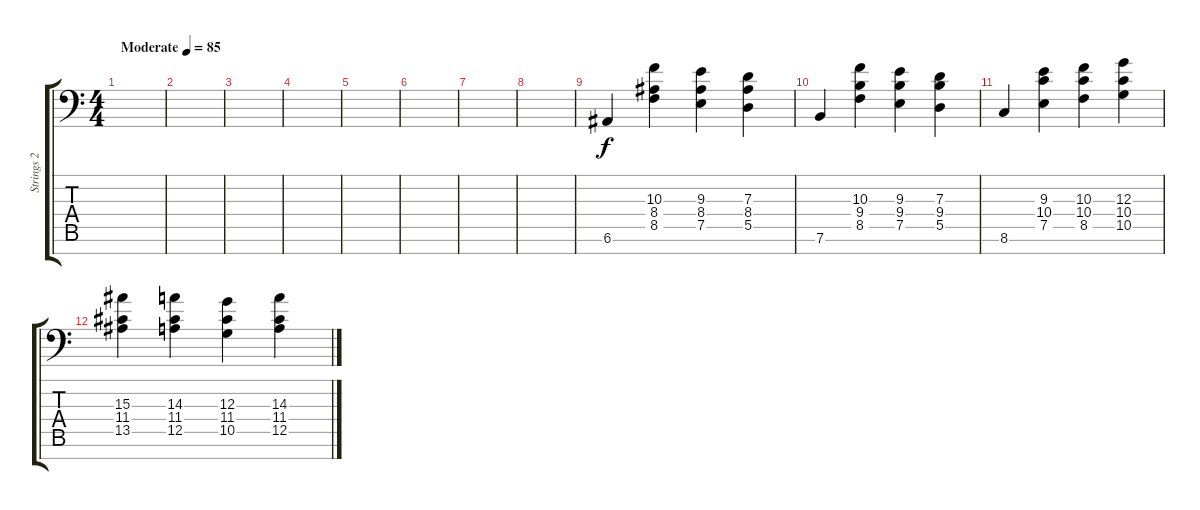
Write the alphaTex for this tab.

\track ("Strings 2" "Strings 2") {instrument stringensemble2}
\staff {score tabs}
\tuning (E4 B3 G3 D3 A2 E2 C-1) {hide}
\ts (4 4)
\tempo (85 "Moderate")
\clef f4
\ks c
|
|
|
|
|
|
|
|
6.6.4 (10.3 8.4 8.5).4 (9.3 8.4 7.5).4 (7.3 8.4 5.5).4 |
7.6.4 (10.3 9.4 8.5).4 (9.3 9.4 7.5).4 (7.3 9.4 5.5).4 |
8.6.4 (9.3 10.4 7.5).4 (10.3 10.4 8.5).4 (12.3 10.4 10.5).4 |
(15.3 11.4 13.5).4 (14.3 11.4 12.5).4 (12.3 11.4 10.5).4 (14.3 11.4 12.5).4
